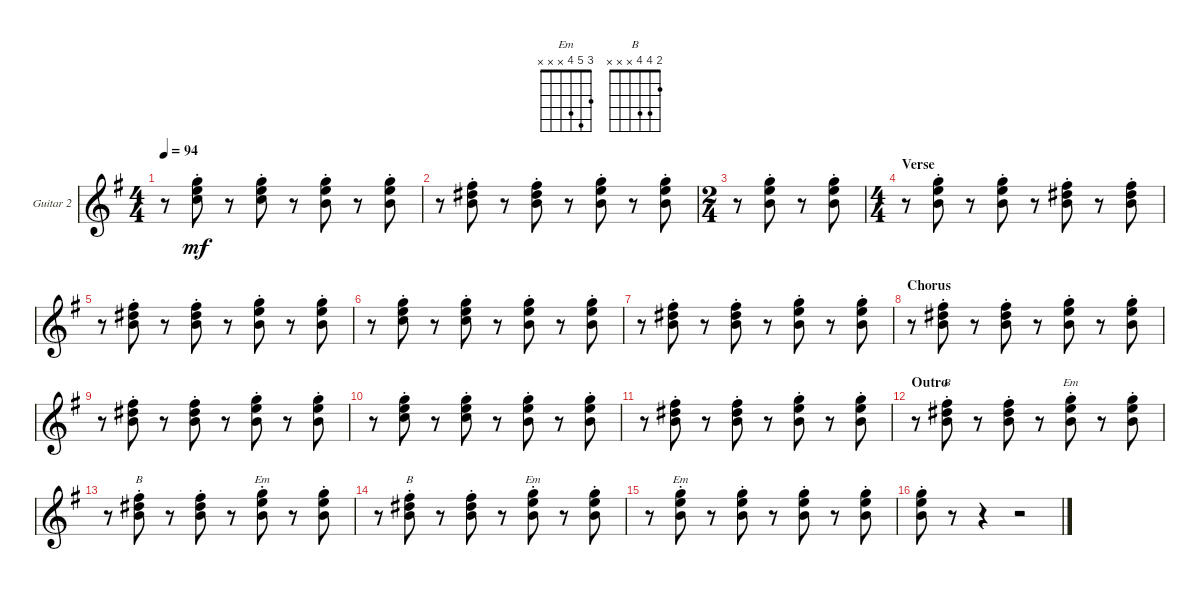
\defaultSystemsLayout 4
\bracketExtendMode groupsimilarinstruments
\firstSystemTrackNameOrientation horizontal
\otherSystemsTrackNameOrientation horizontal
\track ("Rhythm Guitar" "Guitar 2") {multiBarRest instrument acousticguitarsteel}
\staff {score}
\tuning (E4 B3 G3 D3 A2 E2)
\chord ("Em" 3 5 4 x x x)
\chord ("B" 2 4 4 x x x)
\ts (4 4)
\tempo 94
\clef g2
\ks eminor
r.8{dy mf} (5.3{st} 5.2{st} 3.1{st}).8 r.8 (5.3{st} 5.2{st} 3.1{st}).8 r.8 (3.1{st} 5.2{st} 4.3{st}).8 r.8 (3.1{st} 5.2{st} 4.3{st}).8 |
r.8 (2.1{st} 4.2{st} 4.3{st}).8 r.8 (2.1{st} 4.2{st} 4.3{st}).8 r.8 (3.1{st} 5.2{st} 4.3{st}).8 r.8 (3.1{st} 5.2{st} 4.3{st}).8 |
\ts (2 4)
r.8 (3.1{st} 5.2{st} 4.3{st}).8 r.8 (3.1{st} 5.2{st} 4.3{st}).8 |
\ts (4 4)
\section ("" "Verse")
r.8 (3.1{st} 5.2{st} 4.3{st}).8 r.8 (3.1{st} 5.2{st} 4.3{st}).8 r.8 (2.1{st} 4.2{st} 4.3{st}).8 r.8 (2.1{st} 4.2{st} 4.3{st}).8 |
r.8 (2.1{st} 4.2{st} 4.3{st}).8 r.8 (2.1{st} 4.2{st} 4.3{st}).8 r.8 (3.1{st} 5.2{st} 4.3{st}).8 r.8 (3.1{st} 5.2{st} 4.3{st}).8 |
r.8 (5.3{st} 5.2{st} 3.1{st}).8 r.8 (5.3{st} 5.2{st} 3.1{st}).8 r.8 (3.1{st} 5.2{st} 4.3{st}).8 r.8 (3.1{st} 5.2{st} 4.3{st}).8 |
r.8 (2.1{st} 4.2{st} 4.3{st}).8 r.8 (2.1{st} 4.2{st} 4.3{st}).8 r.8 (3.1{st} 5.2{st} 4.3{st}).8 r.8 (3.1{st} 5.2{st} 4.3{st}).8 |
\section ("" "Chorus")
r.8 (2.1{st} 4.2{st} 4.3{st}).8 r.8 (2.1{st} 4.2{st} 4.3{st}).8 r.8 (3.1{st} 5.2{st} 4.3{st}).8 r.8 (3.1{st} 5.2{st} 4.3{st}).8 |
r.8 (2.1{st} 4.2{st} 4.3{st}).8 r.8 (2.1{st} 4.2{st} 4.3{st}).8 r.8 (3.1{st} 5.2{st} 4.3{st}).8 r.8 (3.1{st} 5.2{st} 4.3{st}).8 |
r.8 (5.3{st} 5.2{st} 3.1{st}).8 r.8 (5.3{st} 5.2{st} 3.1{st}).8 r.8 (3.1{st} 5.2{st} 4.3{st}).8 r.8 (3.1{st} 5.2{st} 4.3{st}).8 |
r.8 (2.1{st} 4.2{st} 4.3{st}).8 r.8 (2.1{st} 4.2{st} 4.3{st}).8 r.8 (3.1{st} 5.2{st} 4.3{st}).8 r.8 (3.1{st} 5.2{st} 4.3{st}).8 |
\section ("" "Outro")
r.8 (2.1{st} 4.2{st} 4.3{st}).8{ch "B"} r.8 (2.1{st} 4.2{st} 4.3{st}).8 r.8 (3.1{st} 5.2{st} 4.3{st}).8{ch "Em"} r.8 (3.1{st} 5.2{st} 4.3{st}).8 |
r.8 (2.1{st} 4.2{st} 4.3{st}).8{ch "B"} r.8 (2.1{st} 4.2{st} 4.3{st}).8 r.8 (3.1{st} 5.2{st} 4.3{st}).8{ch "Em"} r.8 (3.1{st} 5.2{st} 4.3{st}).8 |
r.8 (2.1{st} 4.2{st} 4.3{st}).8{ch "B"} r.8 (2.1{st} 4.2{st} 4.3{st}).8 r.8 (3.1{st} 5.2{st} 4.3{st}).8{ch "Em"} r.8 (3.1{st} 5.2{st} 4.3{st}).8 |
r.8 (3.1{st} 5.2{st} 4.3{st}).8{ch "Em"} r.8 (3.1{st} 5.2{st} 4.3{st}).8 r.8 (3.1{st} 5.2{st} 4.3{st}).8 r.8 (3.1{st} 5.2{st} 4.3{st}).8 |
(3.1{st} 5.2{st} 4.3{st}).8 r.8 r.4 r.2
